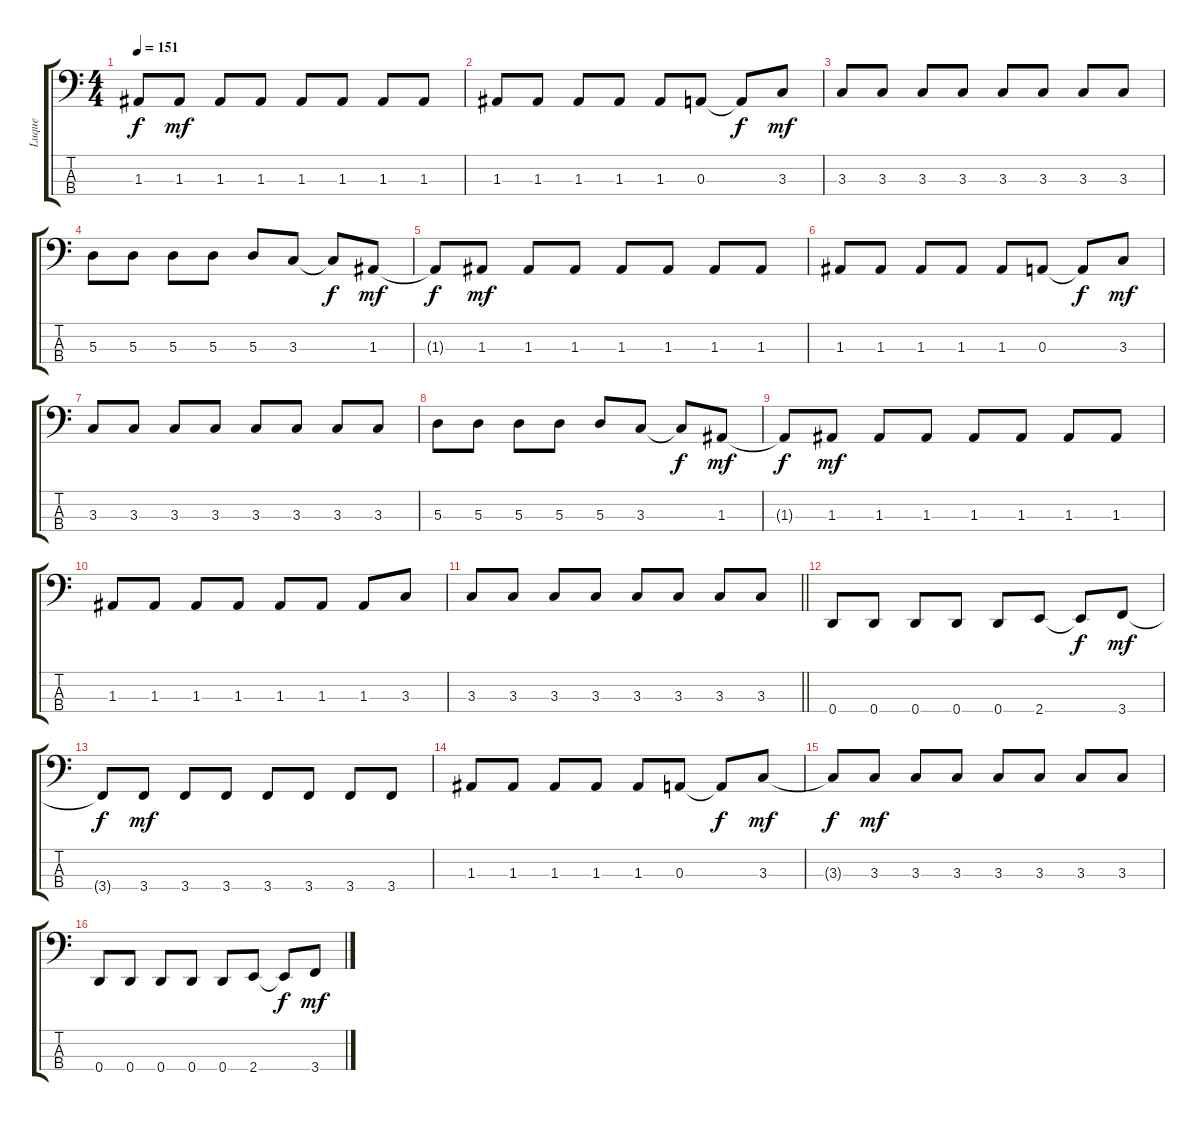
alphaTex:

\track ("Luque" "Luque") {instrument electricbassfinger}
\staff {score tabs}
\tuning (G2 D2 A1 D1) {hide}
\ts (4 4)
\tempo 151
\clef f4
\ks c
1.3{t}.8{dy f} 1.3.8{dy mf} 1.3.8 1.3.8 1.3.8 1.3.8 1.3.8 1.3.8 |
1.3.8 1.3.8 1.3.8 1.3.8 1.3.8 0.3.8 0.3{t}.8{dy f} 3.3.8{dy mf} |
3.3.8 3.3.8 3.3.8 3.3.8 3.3.8 3.3.8 3.3.8 3.3.8 |
5.3.8 5.3.8 5.3.8 5.3.8 5.3.8 3.3.8 3.3{t}.8{dy f} 1.3.8{dy mf} |
1.3{t}.8{dy f} 1.3.8{dy mf} 1.3.8 1.3.8 1.3.8 1.3.8 1.3.8 1.3.8 |
1.3.8 1.3.8 1.3.8 1.3.8 1.3.8 0.3.8 0.3{t}.8{dy f} 3.3.8{dy mf} |
3.3.8 3.3.8 3.3.8 3.3.8 3.3.8 3.3.8 3.3.8 3.3.8 |
5.3.8 5.3.8 5.3.8 5.3.8 5.3.8 3.3.8 3.3{t}.8{dy f} 1.3.8{dy mf} |
1.3{t}.8{dy f} 1.3.8{dy mf} 1.3.8 1.3.8 1.3.8 1.3.8 1.3.8 1.3.8 |
1.3.8 1.3.8 1.3.8 1.3.8 1.3.8 1.3.8 1.3.8 3.3.8 |
\barLineRight lightlight
3.3.8 3.3.8 3.3.8 3.3.8 3.3.8 3.3.8 3.3.8 3.3.8 |
0.4.8 0.4.8 0.4.8 0.4.8 0.4.8 2.4.8 2.4{t}.8{dy f} 3.4.8{dy mf} |
3.4{t}.8{dy f} 3.4.8{dy mf} 3.4.8 3.4.8 3.4.8 3.4.8 3.4.8 3.4.8 |
1.3.8 1.3.8 1.3.8 1.3.8 1.3.8 0.3.8 0.3{t}.8{dy f} 3.3.8{dy mf} |
3.3{t}.8{dy f} 3.3.8{dy mf} 3.3.8 3.3.8 3.3.8 3.3.8 3.3.8 3.3.8 |
0.4.8 0.4.8 0.4.8 0.4.8 0.4.8 2.4.8 2.4{t}.8{dy f} 3.4.8{dy mf}
